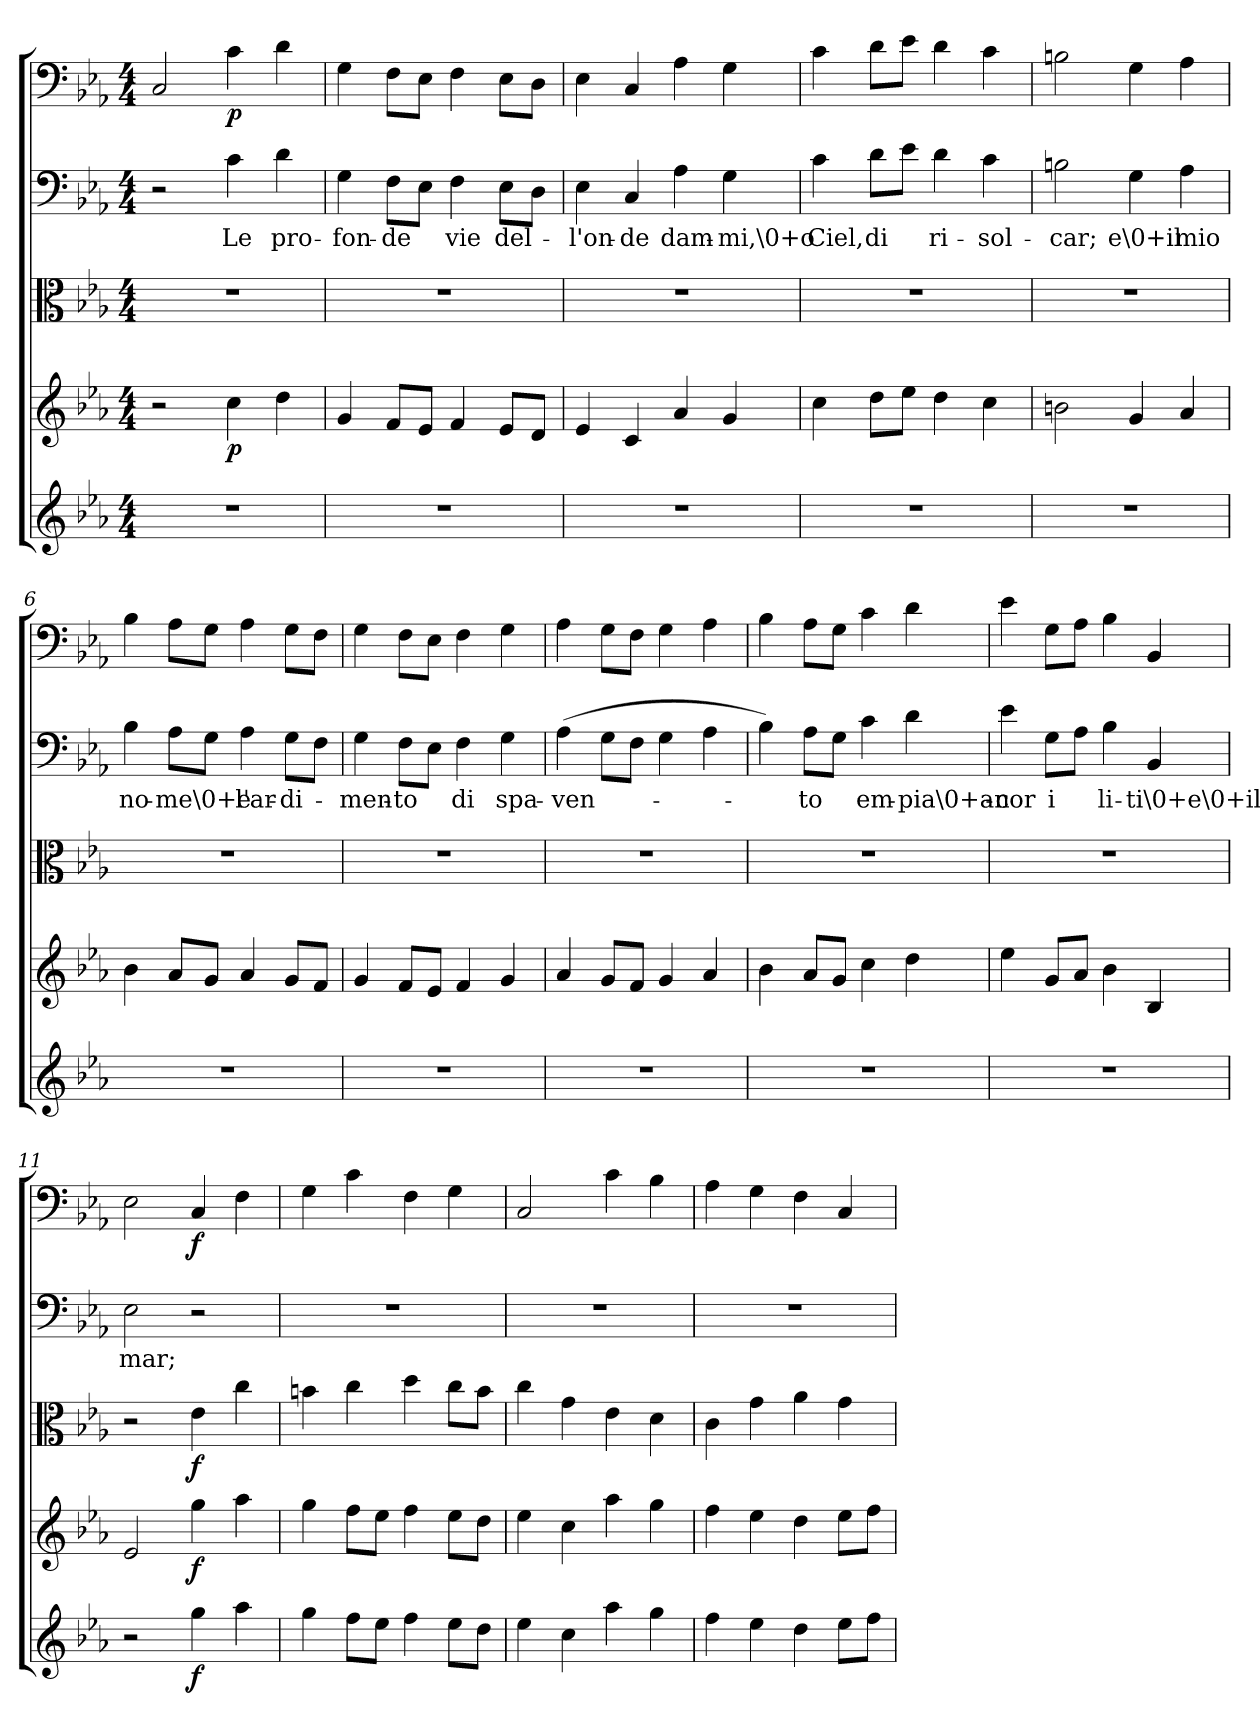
**kern	**dynam	**kern	**dynam	**kern	**dynam	**kern	**text	**kern	**dynam
*part5	*part5	*part4	*part4	*part3	*part3	*part2	*part2	*part1	*part1
*staff5	*staff5	*staff4	*staff4	*staff3	*staff3	*staff2	*staff2	*staff1	*staff1
*clefG2	*	*clefG2	*	*clefC3	*	*clefF4	*	*clefF4	*
*k[b-e-a-]	*	*k[b-e-a-]	*	*k[b-e-a-]	*	*k[b-e-a-]	*	*k[b-e-a-]	*
*c:	*	*c:	*	*c:	*	*c:	*	*c:	*
*M4/4	*	*M4/4	*	*M4/4	*	*M4/4	*	*M4/4	*
=1	=1	=1	=1	=1	=1	=1	=1	=1	=1
1r	.	2r	.	1r	.	2r	.	2C/	.
.	.	4cc\	p	.	.	4c\	Le	4c\	p
.	.	4dd\	.	.	.	4d\	pro-	4d\	.
=2	=2	=2	=2	=2	=2	=2	=2	=2	=2
1r	.	4g/	.	1r	.	4G\	-fon-	4G\	.
.	.	8f/L	.	.	.	8F\L	-de	8F\L	.
.	.	8e-/J	.	.	.	8E-\J	.	8E-\J	.
.	.	4f/	.	.	.	4F\	vie	4F\	.
.	.	8e-/L	.	.	.	8E-\L	del-	8E-\L	.
.	.	8d/J	.	.	.	8D\J	.	8D\J	.
=3	=3	=3	=3	=3	=3	=3	=3	=3	=3
1r	.	4e-/	.	1r	.	4E-\	-l'on-	4E-\	.
.	.	4c/	.	.	.	4C/	-de	4C/	.
.	.	4a-/	.	.	.	4A-\	dam-	4A-\	.
.	.	4g/	.	.	.	4G\	-mi,\0+o	4G\	.
=4	=4	=4	=4	=4	=4	=4	=4	=4	=4
1r	.	4cc\	.	1r	.	4c\	Ciel,	4c\	.
.	.	8dd\L	.	.	.	8d\L	di	8d\L	.
.	.	8ee-\J	.	.	.	8e-\J	.	8e-\J	.
.	.	4dd\	.	.	.	4d\	ri-	4d\	.
.	.	4cc\	.	.	.	4c\	-sol-	4c\	.
=5	=5	=5	=5	=5	=5	=5	=5	=5	=5
1r	.	2bn\	.	1r	.	2Bn\	-car;	2Bn\	.
.	.	4g/	.	.	.	4G\	e\0+il	4G\	.
.	.	4a-/	.	.	.	4A-\	mio	4A-\	.
=6	=6	=6	=6	=6	=6	=6	=6	=6	=6
1r	.	4b-\	.	1r	.	4B-\	no-	4B-\	.
.	.	8a-/L	.	.	.	8A-\L	-me\0+e	8A-\L	.
.	.	8g/J	.	.	.	8G\J	.	8G\J	.
.	.	4a-/	.	.	.	4A-\	l'ar-	4A-\	.
.	.	8g/L	.	.	.	8G\L	-di-	8G\L	.
.	.	8f/J	.	.	.	8F\J	.	8F\J	.
=7	=7	=7	=7	=7	=7	=7	=7	=7	=7
1r	.	4g/	.	1r	.	4G\	-men-	4G\	.
.	.	8f/L	.	.	.	8F\L	-to	8F\L	.
.	.	8e-/J	.	.	.	8E-\J	.	8E-\J	.
.	.	4f/	.	.	.	4F\	di	4F\	.
.	.	4g/	.	.	.	4G\	spa-	4G\	.
=8	=8	=8	=8	=8	=8	=8	=8	=8	=8
1r	.	4a-/	.	1r	.	(4A-\	-ven-	4A-\	.
.	.	8g/L	.	.	.	8G\L	.	8G\L	.
.	.	8f/J	.	.	.	8F\J	.	8F\J	.
.	.	4g/	.	.	.	4G\	.	4G\	.
.	.	4a-/	.	.	.	4A-\	.	4A-\	.
=9	=9	=9	=9	=9	=9	=9	=9	=9	=9
1r	.	4b-\	.	1r	.	4B-\)	.	4B-\	.
.	.	8a-/L	.	.	.	8A-\L	-to	8A-\L	.
.	.	8g/J	.	.	.	8G\J	.	8G\J	.
.	.	4cc\	.	.	.	4c\	em-	4c\	.
.	.	4dd\	.	.	.	4d\	-pia\0+an-	4d\	.
=10	=10	=10	=10	=10	=10	=10	=10	=10	=10
1r	.	4ee-\	.	1r	.	4e-\	-cor	4e-\	.
.	.	8g/L	.	.	.	8G\L	i	8G\L	.
.	.	8a-/J	.	.	.	8A-\J	.	8A-\J	.
.	.	4b-\	.	.	.	4B-\	li-	4B-\	.
.	.	4B-/	.	.	.	4BB-/	-ti\0+e\0+il	4BB-/	.
=11	=11	=11	=11	=11	=11	=11	=11	=11	=11
2r	.	2e-/	.	2r	.	2E-\	mar;	2E-\	.
4gg\	f	4gg\	f	4e-\	f	2r	.	4C/	f
4aa-\	.	4aa-\	.	4cc\	.	.	.	4F\	.
=12	=12	=12	=12	=12	=12	=12	=12	=12	=12
4gg\	.	4gg\	.	4bn\	.	1r	.	4G\	.
8ff\L	.	8ff\L	.	4cc\	.	.	.	4c\	.
8ee-\J	.	8ee-\J	.	.	.	.	.	.	.
4ff\	.	4ff\	.	4dd\	.	.	.	4F\	.
8ee-\L	.	8ee-\L	.	8cc\L	.	.	.	4G\	.
8dd\J	.	8dd\J	.	8b\J	.	.	.	.	.
=13	=13	=13	=13	=13	=13	=13	=13	=13	=13
4ee-\	.	4ee-\	.	4cc\	.	1r	.	2C/	.
4cc\	.	4cc\	.	4g\	.	.	.	.	.
4aa-\	.	4aa-\	.	4e-\	.	.	.	4c\	.
4gg\	.	4gg\	.	4d\	.	.	.	4B-\	.
=14	=14	=14	=14	=14	=14	=14	=14	=14	=14
4ff\	.	4ff\	.	4c\	.	1r	.	4A-\	.
4ee-\	.	4ee-\	.	4g\	.	.	.	4G\	.
4dd\	.	4dd\	.	4a-\	.	.	.	4F\	.
8ee-\L	.	8ee-\L	.	4g\	.	.	.	4C/	.
8ff\J	.	8ff\J	.	.	.	.	.	.	.
=	=	=	=	=	=	=	=	=	=
*-	*-	*-	*-	*-	*-	*-	*-	*-	*-
